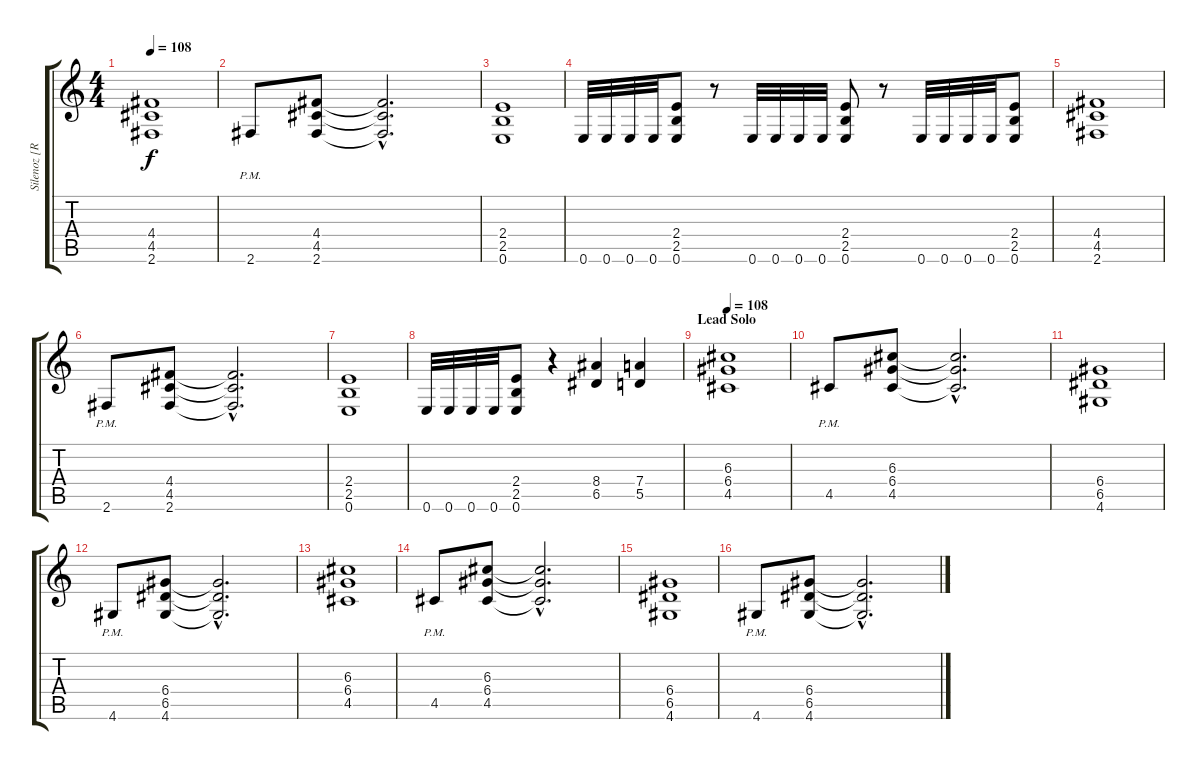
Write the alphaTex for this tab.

\track ("Silenoz [Rhythm Guitar]" "Silenoz [R") {instrument distortionguitar}
\staff {score tabs}
\tuning (E4 B3 G3 D3 A2 E2) {hide}
\ts (4 4)
\tempo 108
\clef g2
\ks c
(4.4 4.5 2.6).1{dy f} |
2.6{pm}.8 (4.4 4.5 2.6).8 (4.4{hac t} 4.5{hac t} 2.6{hac t}).2{d} |
(2.4 2.5 0.6).1 |
0.6.32 0.6.32 0.6.32 0.6.32 (2.4 2.5 0.6).8 r.8 0.6.32 0.6.32 0.6.32 0.6.32 (2.4 2.5 0.6).8 r.8 0.6.32 0.6.32 0.6.32 0.6.32 (2.4 2.5 0.6).8 |
(4.4 4.5 2.6).1 |
2.6{pm}.8 (4.4 4.5 2.6).8 (4.4{hac t} 4.5{hac t} 2.6{hac t}).2{d} |
(2.4 2.5 0.6).1 |
0.6.32 0.6.32 0.6.32 0.6.32 (2.4 2.5 0.6).8 r.4 (8.4 6.5).4 (7.4 5.5).4 |
\section ("" "Lead Solo")
\tempo 108
(6.3 6.4 4.5).1 |
4.5{pm}.8 (6.3 6.4 4.5).8 (6.3{hac t} 6.4{hac t} 4.5{hac t}).2{d} |
(6.4 6.5 4.6).1 |
4.6{pm}.8 (6.4 6.5 4.6).8 (6.4{hac t} 6.5{hac t} 4.6{hac t}).2{d} |
(6.3 6.4 4.5).1 |
4.5{pm}.8 (6.3 6.4 4.5).8 (6.3{hac t} 6.4{hac t} 4.5{hac t}).2{d} |
(6.4 6.5 4.6).1 |
4.6{pm}.8 (6.4 6.5 4.6).8 (6.4{hac t} 6.5{hac t} 4.6{hac t}).2{d}
